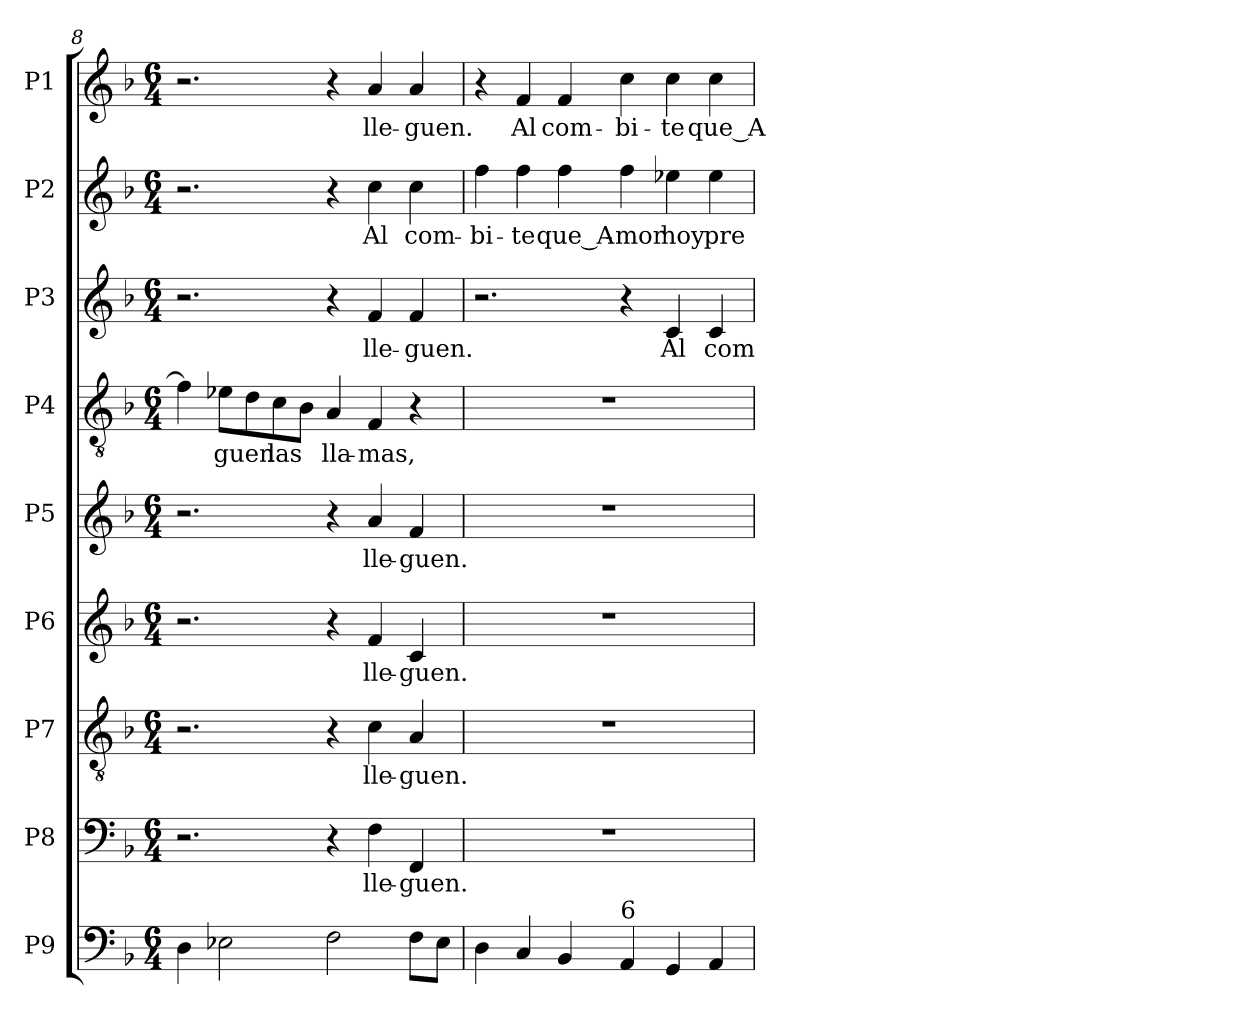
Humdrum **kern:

**kern	**kern	**text	**kern	**text	**kern	**text	**kern	**text	**kern	**text	**kern	**text	**kern	**text	**kern	**text
*part9	*part8	*part8	*part7	*part7	*part6	*part6	*part5	*part5	*part4	*part4	*part3	*part3	*part2	*part2	*part1	*part1
*staff9	*staff8	*staff8	*staff7	*staff7	*staff6	*staff6	*staff5	*staff5	*staff4	*staff4	*staff3	*staff3	*staff2	*staff2	*staff1	*staff1
*I"P9	*I"P8	*	*I"P7	*	*I"P6	*	*I"P5	*	*I"P4	*	*I"P3	*	*I"P2	*	*I"P1	*
*clefF4	*clefF4	*	*clefGv2	*	*clefG2	*	*clefG2	*	*clefGv2	*	*clefG2	*	*clefG2	*	*clefG2	*
*	*	*	*ITrd7c12	*	*	*	*	*	*ITrd7c12	*	*	*	*	*	*	*
*k[b-]	*k[b-]	*	*k[b-]	*	*k[b-]	*	*k[b-]	*	*k[b-]	*	*k[b-]	*	*k[b-]	*	*k[b-]	*
*F:	*F:	*	*F:	*	*F:	*	*F:	*	*F:	*	*F:	*	*F:	*	*F:	*
*M6/4	*M6/4	*	*M6/4	*	*M6/4	*	*M6/4	*	*M6/4	*	*M6/4	*	*M6/4	*	*M6/4	*
=8	=8	=8	=8	=8	=8	=8	=8	=8	=8	=8	=8	=8	=8	=8	=8	=8
4Di\	2.r	.	2.r	.	2.r	.	2.r	.	4Fi\]	.	2.r	.	2.r	.	2.r	.
!	!	!	!	!	!	!	!	!	!	!LO:LY:b:color=#000000	!	!	!	!	!	!
2E-Xi\	.	.	.	.	.	.	.	.	8E-Xi\L	-guen	.	.	.	.	.	.
.	.	.	.	.	.	.	.	.	8Di\	.	.	.	.	.	.	.
!	!	!	!	!	!	!	!	!	!	!LO:LY:b:color=#000000	!	!	!	!	!	!
.	.	.	.	.	.	.	.	.	8Ci\	las	.	.	.	.	.	.
.	.	.	.	.	.	.	.	.	8BB-i\J	.	.	.	.	.	.	.
!	!	!	!	!	!	!	!	!	!	!LO:LY:b:color=#000000	!	!	!	!	!	!
2Fi\	4r	.	4r	.	4r	.	4r	.	4AAi/	lla-	4r	.	4r	.	4r	.
!	!	!LO:LY:b:color=#000000	!	!	!	!	!	!	!	!	!	!	!	!	!	!
!	!	!	!	!LO:LY:b:color=#000000	!	!	!	!	!	!	!	!	!	!	!	!
!	!	!	!	!	!	!LO:LY:b:color=#000000	!	!	!	!	!	!	!	!	!	!
!	!	!	!	!	!	!	!	!LO:LY:b:color=#000000	!	!	!	!	!	!	!	!
!	!	!	!	!	!	!	!	!	!	!LO:LY:b:color=#000000	!	!	!	!	!	!
!	!	!	!	!	!	!	!	!	!	!	!	!LO:LY:b:color=#000000	!	!	!	!
!	!	!	!	!	!	!	!	!	!	!	!	!	!	!LO:LY:b:color=#000000	!	!
!	!	!	!	!	!	!	!	!	!	!	!	!	!	!	!	!LO:LY:b:color=#000000
.	4Fi\	lle-	4Ci\	lle-	4fi/	lle-	4ai/	lle-	4FFi/	-mas,	4fi/	lle-	4cci\	Al	4ai/	lle-
!	!	!LO:LY:b:color=#000000	!	!	!	!	!	!	!	!	!	!	!	!	!	!
!	!	!	!	!LO:LY:b:color=#000000	!	!	!	!	!	!	!	!	!	!	!	!
!	!	!	!	!	!	!LO:LY:b:color=#000000	!	!	!	!	!	!	!	!	!	!
!	!	!	!	!	!	!	!	!LO:LY:b:color=#000000	!	!	!	!	!	!	!	!
!	!	!	!	!	!	!	!	!	!	!	!	!LO:LY:b:color=#000000	!	!	!	!
!	!	!	!	!	!	!	!	!	!	!	!	!	!	!LO:LY:b:color=#000000	!	!
!	!	!	!	!	!	!	!	!	!	!	!	!	!	!	!	!LO:LY:b:color=#000000
8Fi\L	4FFi/	-guen.	4AAi/	-guen.	4ci/	-guen.	4fi/	-guen.	4r	.	4fi/	-guen.	4cci\	com-	4ai/	-guen.
8E-i\J	.	.	.	.	.	.	.	.	.	.	.	.	.	.	.	.
=9	=9	=9	=9	=9	=9	=9	=9	=9	=9	=9	=9	=9	=9	=9	=9	=9
!	!LO:N:vis=1	!	!LO:N:vis=1	!	!LO:N:vis=1	!	!LO:N:vis=1	!	!LO:N:vis=1	!	!	!	!	!	!	!
!	!	!	!	!	!	!	!	!	!	!	!	!	!	!LO:LY:b:color=#000000	!	!
4Di\	1.r	.	1.r	.	1.r	.	1.r	.	1.r	.	2.r	.	4ffi\	-bi-	4r	.
!	!	!	!	!	!	!	!	!	!	!	!	!	!	!LO:LY:b:color=#000000	!	!
!	!	!	!	!	!	!	!	!	!	!	!	!	!	!	!	!LO:LY:b:color=#000000
4Ci/	.	.	.	.	.	.	.	.	.	.	.	.	4ffi\	-te	4fi/	Al
!	!	!	!	!	!	!	!	!	!	!	!	!	!	!LO:LY:b:color=#000000	!	!
!	!	!	!	!	!	!	!	!	!	!	!	!	!	!	!	!LO:LY:b:color=#000000
4BB-i/	.	.	.	.	.	.	.	.	.	.	.	.	4ffi\	que_A-	4fi/	com-
!	!	!	!	!	!	!	!	!	!	!	!	!	!	!LO:LY:b:color=#000000	!	!
!LO:TX:a:t=6	!	!	!	!	!	!	!	!	!	!	!	!	!	!	!	!
!	!	!	!	!	!	!	!	!	!	!	!	!	!	!	!	!LO:LY:b:color=#000000
4AAi/	.	.	.	.	.	.	.	.	.	.	4r	.	4ffi\	-mor	4cci\	-bi-
!	!	!	!	!	!	!	!	!	!	!	!	!LO:LY:b:color=#000000	!	!	!	!
!	!	!	!	!	!	!	!	!	!	!	!	!	!	!LO:LY:b:color=#000000	!	!
!	!	!	!	!	!	!	!	!	!	!	!	!	!	!	!	!LO:LY:b:color=#000000
4GGi/	.	.	.	.	.	.	.	.	.	.	4ci/	Al	4ee-Xi\	hoy	4cci\	-te
!	!	!	!	!	!	!	!	!	!	!	!	!LO:LY:b:color=#000000	!	!	!	!
!	!	!	!	!	!	!	!	!	!	!	!	!	!	!LO:LY:b:color=#000000	!	!
!	!	!	!	!	!	!	!	!	!	!	!	!	!	!	!	!LO:LY:b:color=#000000
4AAi/	.	.	.	.	.	.	.	.	.	.	4ci/	com-	4ee-i\	pre-	4cci\	que_A-
=	=	=	=	=	=	=	=	=	=	=	=	=	=	=	=	=
*-	*-	*-	*-	*-	*-	*-	*-	*-	*-	*-	*-	*-	*-	*-	*-	*-
